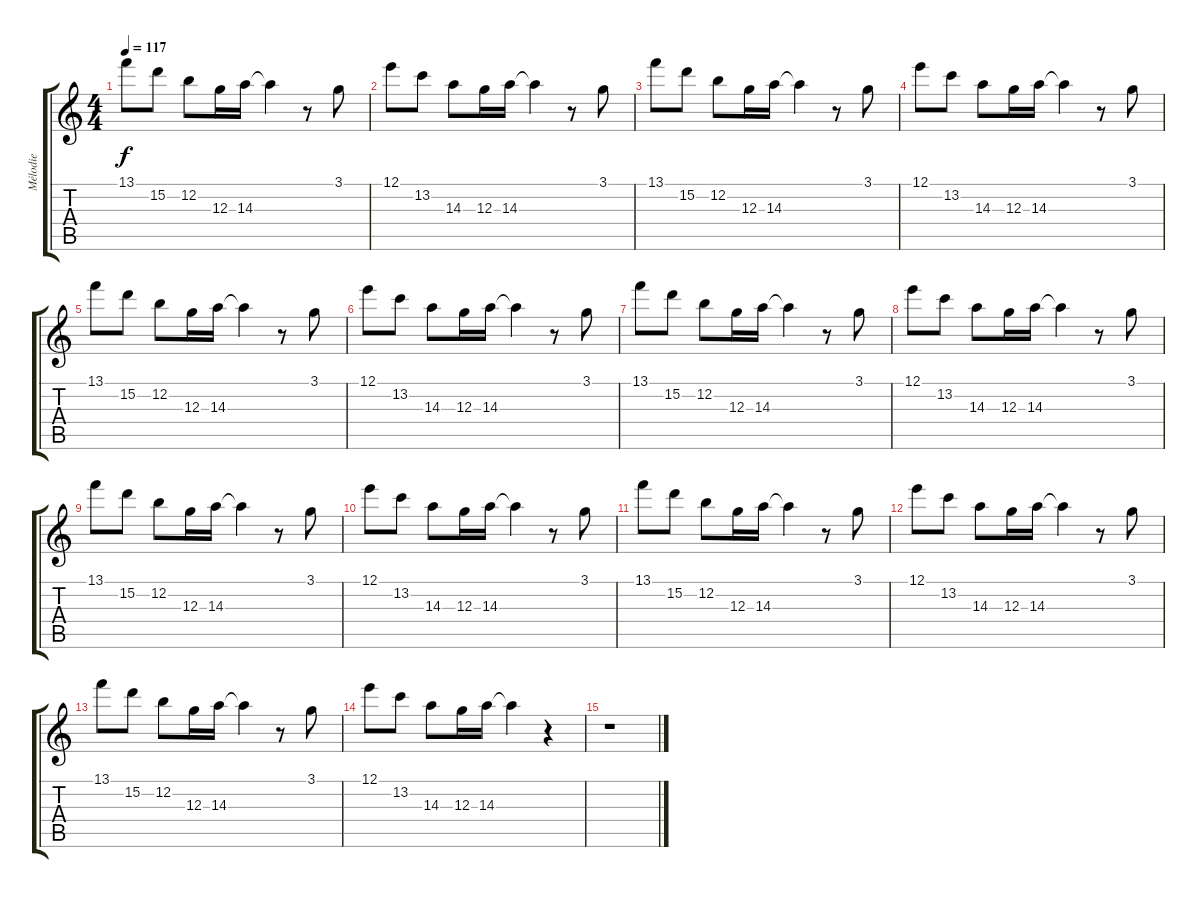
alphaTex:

\track ("Mélodie" "Mélodie") {instrument overdrivenguitar}
\staff {score tabs}
\tuning (E4 B3 G3 D3 A2 E2) {hide}
\ts (4 4)
\tempo 117
\clef g2
\ks c
13.1.8{dy f} 15.2.8 12.2.8 12.3.16 14.3.16 14.3{t}.4 r.8 3.1.8 |
12.1.8 13.2.8 14.3.8 12.3.16 14.3.16 14.3{t}.4 r.8 3.1.8 |
13.1.8 15.2.8 12.2.8 12.3.16 14.3.16 14.3{t}.4 r.8 3.1.8 |
12.1.8 13.2.8 14.3.8 12.3.16 14.3.16 14.3{t}.4 r.8 3.1.8 |
13.1.8 15.2.8 12.2.8 12.3.16 14.3.16 14.3{t}.4 r.8 3.1.8 |
12.1.8 13.2.8 14.3.8 12.3.16 14.3.16 14.3{t}.4 r.8 3.1.8 |
13.1.8 15.2.8 12.2.8 12.3.16 14.3.16 14.3{t}.4 r.8 3.1.8 |
12.1.8 13.2.8 14.3.8 12.3.16 14.3.16 14.3{t}.4 r.8 3.1.8 |
13.1.8 15.2.8 12.2.8 12.3.16 14.3.16 14.3{t}.4 r.8 3.1.8 |
12.1.8 13.2.8 14.3.8 12.3.16 14.3.16 14.3{t}.4 r.8 3.1.8 |
13.1.8 15.2.8 12.2.8 12.3.16 14.3.16 14.3{t}.4 r.8 3.1.8 |
12.1.8 13.2.8 14.3.8 12.3.16 14.3.16 14.3{t}.4 r.8 3.1.8 |
13.1.8 15.2.8 12.2.8 12.3.16 14.3.16 14.3{t}.4 r.8 3.1.8 |
12.1.8 13.2.8 14.3.8 12.3.16 14.3.16 14.3{t}.4 r.4 |
r.1
